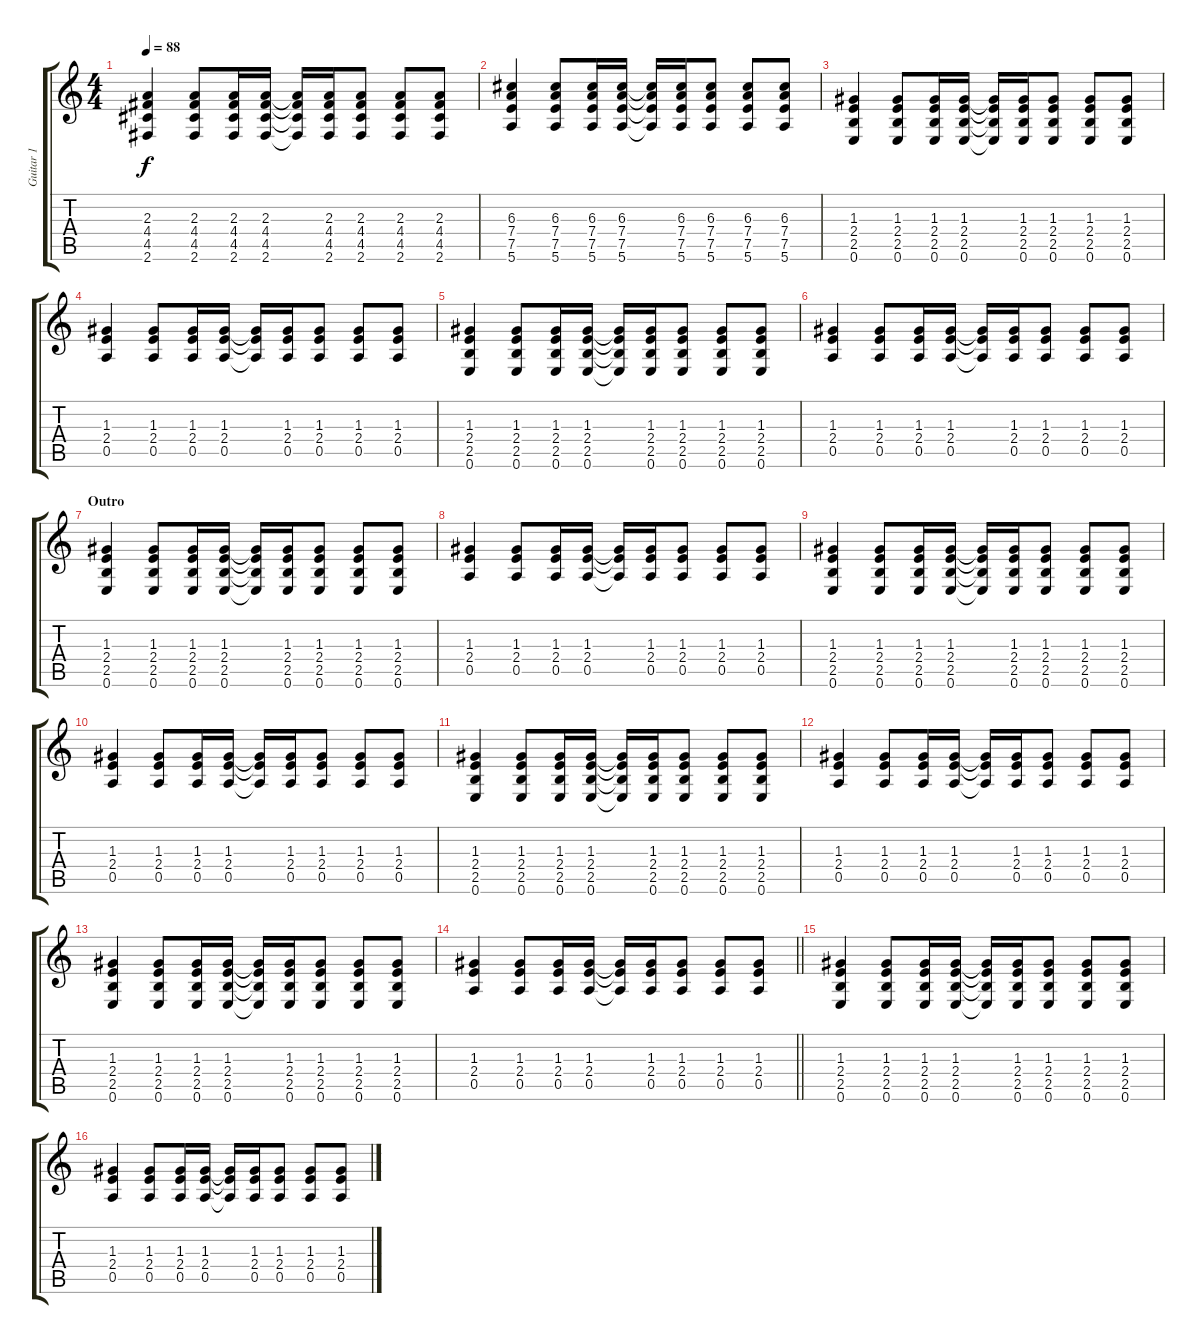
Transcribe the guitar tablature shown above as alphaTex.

\track ("Guitar 1" "Guitar 1") {instrument acousticguitarsteel}
\staff {score tabs}
\tuning (E4 B3 G3 D3 A2 E2) {hide}
\ts (4 4)
\tempo 88
\clef g2
\ks c
(2.3 4.4 4.5 2.6).4{dy f} (2.3 4.4 4.5 2.6).8 (2.3 4.4 4.5 2.6).16 (2.3 4.4 4.5 2.6).16 (2.3{t} 4.4{t} 4.5{t} 2.6{t}).16 (2.3 4.4 4.5 2.6).16 (2.3 4.4 4.5 2.6).8 (2.3 4.4 4.5 2.6).8 (2.3 4.4 4.5 2.6).8 |
(6.3 7.4 7.5 5.6).4 (6.3 7.4 7.5 5.6).8 (6.3 7.4 7.5 5.6).16 (6.3 7.4 7.5 5.6).16 (6.3{t} 7.4{t} 7.5{t} 5.6{t}).16 (6.3 7.4 7.5 5.6).16 (6.3 7.4 7.5 5.6).8 (6.3 7.4 7.5 5.6).8 (6.3 7.4 7.5 5.6).8 |
(1.3 2.4 2.5 0.6).4 (1.3 2.4 2.5 0.6).8 (1.3 2.4 2.5 0.6).16 (1.3 2.4 2.5 0.6).16 (1.3{t} 2.4{t} 2.5{t} 0.6{t}).16 (1.3 2.4 2.5 0.6).16 (1.3 2.4 2.5 0.6).8 (1.3 2.4 2.5 0.6).8 (1.3 2.4 2.5 0.6).8 |
(1.3 2.4 0.5).4 (1.3 2.4 0.5).8 (1.3 2.4 0.5).16 (1.3 2.4 0.5).16 (1.3{t} 2.4{t} 0.5{t}).16 (1.3 2.4 0.5).16 (1.3 2.4 0.5).8 (1.3 2.4 0.5).8 (1.3 2.4 0.5).8 |
(1.3 2.4 2.5 0.6).4 (1.3 2.4 2.5 0.6).8 (1.3 2.4 2.5 0.6).16 (1.3 2.4 2.5 0.6).16 (1.3{t} 2.4{t} 2.5{t} 0.6{t}).16 (1.3 2.4 2.5 0.6).16 (1.3 2.4 2.5 0.6).8 (1.3 2.4 2.5 0.6).8 (1.3 2.4 2.5 0.6).8 |
(1.3 2.4 0.5).4 (1.3 2.4 0.5).8 (1.3 2.4 0.5).16 (1.3 2.4 0.5).16 (1.3{t} 2.4{t} 0.5{t}).16 (1.3 2.4 0.5).16 (1.3 2.4 0.5).8 (1.3 2.4 0.5).8 (1.3 2.4 0.5).8 |
\section ("" "Outro")
(1.3 2.4 2.5 0.6).4 (1.3 2.4 2.5 0.6).8 (1.3 2.4 2.5 0.6).16 (1.3 2.4 2.5 0.6).16 (1.3{t} 2.4{t} 2.5{t} 0.6{t}).16 (1.3 2.4 2.5 0.6).16 (1.3 2.4 2.5 0.6).8 (1.3 2.4 2.5 0.6).8 (1.3 2.4 2.5 0.6).8 |
(1.3 2.4 0.5).4 (1.3 2.4 0.5).8 (1.3 2.4 0.5).16 (1.3 2.4 0.5).16 (1.3{t} 2.4{t} 0.5{t}).16 (1.3 2.4 0.5).16 (1.3 2.4 0.5).8 (1.3 2.4 0.5).8 (1.3 2.4 0.5).8 |
(1.3 2.4 2.5 0.6).4 (1.3 2.4 2.5 0.6).8 (1.3 2.4 2.5 0.6).16 (1.3 2.4 2.5 0.6).16 (1.3{t} 2.4{t} 2.5{t} 0.6{t}).16 (1.3 2.4 2.5 0.6).16 (1.3 2.4 2.5 0.6).8 (1.3 2.4 2.5 0.6).8 (1.3 2.4 2.5 0.6).8 |
(1.3 2.4 0.5).4 (1.3 2.4 0.5).8 (1.3 2.4 0.5).16 (1.3 2.4 0.5).16 (1.3{t} 2.4{t} 0.5{t}).16 (1.3 2.4 0.5).16 (1.3 2.4 0.5).8 (1.3 2.4 0.5).8 (1.3 2.4 0.5).8 |
(1.3 2.4 2.5 0.6).4 (1.3 2.4 2.5 0.6).8 (1.3 2.4 2.5 0.6).16 (1.3 2.4 2.5 0.6).16 (1.3{t} 2.4{t} 2.5{t} 0.6{t}).16 (1.3 2.4 2.5 0.6).16 (1.3 2.4 2.5 0.6).8 (1.3 2.4 2.5 0.6).8 (1.3 2.4 2.5 0.6).8 |
(1.3 2.4 0.5).4 (1.3 2.4 0.5).8 (1.3 2.4 0.5).16 (1.3 2.4 0.5).16 (1.3{t} 2.4{t} 0.5{t}).16 (1.3 2.4 0.5).16 (1.3 2.4 0.5).8 (1.3 2.4 0.5).8 (1.3 2.4 0.5).8 |
(1.3 2.4 2.5 0.6).4 (1.3 2.4 2.5 0.6).8 (1.3 2.4 2.5 0.6).16 (1.3 2.4 2.5 0.6).16 (1.3{t} 2.4{t} 2.5{t} 0.6{t}).16 (1.3 2.4 2.5 0.6).16 (1.3 2.4 2.5 0.6).8 (1.3 2.4 2.5 0.6).8 (1.3 2.4 2.5 0.6).8 |
\barLineRight lightlight
(1.3 2.4 0.5).4 (1.3 2.4 0.5).8 (1.3 2.4 0.5).16 (1.3 2.4 0.5).16 (1.3{t} 2.4{t} 0.5{t}).16 (1.3 2.4 0.5).16 (1.3 2.4 0.5).8 (1.3 2.4 0.5).8 (1.3 2.4 0.5).8 |
(1.3 2.4 2.5 0.6).4 (1.3 2.4 2.5 0.6).8 (1.3 2.4 2.5 0.6).16 (1.3 2.4 2.5 0.6).16 (1.3{t} 2.4{t} 2.5{t} 0.6{t}).16 (1.3 2.4 2.5 0.6).16 (1.3 2.4 2.5 0.6).8 (1.3 2.4 2.5 0.6).8 (1.3 2.4 2.5 0.6).8 |
(1.3 2.4 0.5).4 (1.3 2.4 0.5).8 (1.3 2.4 0.5).16 (1.3 2.4 0.5).16 (1.3{t} 2.4{t} 0.5{t}).16 (1.3 2.4 0.5).16 (1.3 2.4 0.5).8 (1.3 2.4 0.5).8 (1.3 2.4 0.5).8
